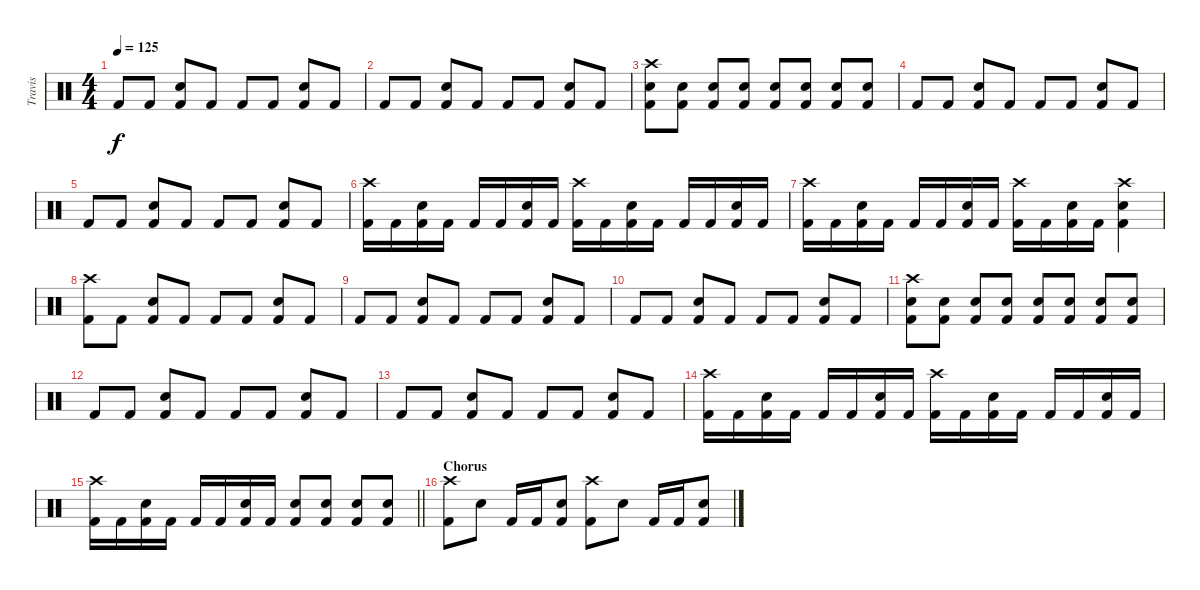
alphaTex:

\track ("Travis" "Travis") {instrument percussion}
\staff {score}
\articulation defaults
\ts (4 4)
\tempo 125
\clef neutral
\ks c "Kick (hit) 2".8{dy f} "Kick (hit) 2".8
("Snare (hit) 2" "Kick (hit) 2").8 "Kick (hit) 2".8 "Kick (hit) 2".8 "Kick (hit) 2".8 ("Snare (hit) 2" "Kick (hit) 2").8 "Kick (hit) 2".8 |
"Kick (hit) 2".8 "Kick (hit) 2".8 ("Snare (hit) 2" "Kick (hit) 2").8 "Kick (hit) 2".8 "Kick (hit) 2".8 "Kick (hit) 2".8 ("Snare (hit) 2" "Kick (hit) 2").8 "Kick (hit) 2".8 |
("Crash high (hit)" "Snare (hit) 2" "Kick (hit) 2").8 ("Snare (hit) 2" "Kick (hit) 2").8 ("Snare (hit) 2" "Kick (hit) 2").8 ("Snare (hit) 2" "Kick (hit) 2").8 ("Snare (hit) 2" "Kick (hit) 2").8 ("Snare (hit) 2" "Kick (hit) 2").8 ("Snare (hit) 2" "Kick (hit) 2").8 ("Snare (hit) 2" "Kick (hit) 2").8 |
"Kick (hit) 2".8 "Kick (hit) 2".8 ("Snare (hit) 2" "Kick (hit) 2").8 "Kick (hit) 2".8 "Kick (hit) 2".8 "Kick (hit) 2".8 ("Snare (hit) 2" "Kick (hit) 2").8 "Kick (hit) 2".8 |
"Kick (hit) 2".8 "Kick (hit) 2".8 ("Snare (hit) 2" "Kick (hit) 2").8 "Kick (hit) 2".8 "Kick (hit) 2".8 "Kick (hit) 2".8 ("Snare (hit) 2" "Kick (hit) 2").8 "Kick (hit) 2".8 |
("Crash high (hit)" "Kick (hit) 2").16 "Kick (hit) 2".16 ("Snare (hit) 2" "Kick (hit) 2").16 "Kick (hit) 2".16 "Kick (hit) 2".16 "Kick (hit) 2".16 ("Snare (hit) 2" "Kick (hit) 2").16 "Kick (hit) 2".16 ("Crash high (hit)" "Kick (hit) 2").16 "Kick (hit) 2".16 ("Snare (hit) 2" "Kick (hit) 2").16 "Kick (hit) 2".16 "Kick (hit) 2".16 "Kick (hit) 2".16 ("Snare (hit) 2" "Kick (hit) 2").16 "Kick (hit) 2".16 |
("Crash high (hit)" "Kick (hit) 2").16 "Kick (hit) 2".16 ("Snare (hit) 2" "Kick (hit) 2").16 "Kick (hit) 2".16 "Kick (hit) 2".16 "Kick (hit) 2".16 ("Snare (hit) 2" "Kick (hit) 2").16 "Kick (hit) 2".16 ("Crash high (hit)" "Kick (hit) 2").16 "Kick (hit) 2".16 ("Snare (hit) 2" "Kick (hit) 2").16 "Kick (hit) 2".16 ("Crash high (hit)" "Snare (hit) 2" "Kick (hit) 2").4 |
("Crash high (hit)" "Kick (hit) 2").8 "Kick (hit) 2".8 ("Snare (hit) 2" "Kick (hit) 2").8 "Kick (hit) 2".8 "Kick (hit) 2".8 "Kick (hit) 2".8 ("Snare (hit) 2" "Kick (hit) 2").8 "Kick (hit) 2".8 |
"Kick (hit) 2".8 "Kick (hit) 2".8 ("Snare (hit) 2" "Kick (hit) 2").8 "Kick (hit) 2".8 "Kick (hit) 2".8 "Kick (hit) 2".8 ("Snare (hit) 2" "Kick (hit) 2").8 "Kick (hit) 2".8 |
"Kick (hit) 2".8 "Kick (hit) 2".8 ("Snare (hit) 2" "Kick (hit) 2").8 "Kick (hit) 2".8 "Kick (hit) 2".8 "Kick (hit) 2".8 ("Snare (hit) 2" "Kick (hit) 2").8 "Kick (hit) 2".8 |
("Crash high (hit)" "Snare (hit) 2" "Kick (hit) 2").8 ("Snare (hit) 2" "Kick (hit) 2").8 ("Snare (hit) 2" "Kick (hit) 2").8 ("Snare (hit) 2" "Kick (hit) 2").8 ("Snare (hit) 2" "Kick (hit) 2").8 ("Snare (hit) 2" "Kick (hit) 2").8 ("Snare (hit) 2" "Kick (hit) 2").8 ("Snare (hit) 2" "Kick (hit) 2").8 |
"Kick (hit) 2".8 "Kick (hit) 2".8 ("Snare (hit) 2" "Kick (hit) 2").8 "Kick (hit) 2".8 "Kick (hit) 2".8 "Kick (hit) 2".8 ("Snare (hit) 2" "Kick (hit) 2").8 "Kick (hit) 2".8 |
"Kick (hit) 2".8 "Kick (hit) 2".8 ("Snare (hit) 2" "Kick (hit) 2").8 "Kick (hit) 2".8 "Kick (hit) 2".8 "Kick (hit) 2".8 ("Snare (hit) 2" "Kick (hit) 2").8 "Kick (hit) 2".8 |
("Crash high (hit)" "Kick (hit) 2").16 "Kick (hit) 2".16 ("Snare (hit) 2" "Kick (hit) 2").16 "Kick (hit) 2".16 "Kick (hit) 2".16 "Kick (hit) 2".16 ("Snare (hit) 2" "Kick (hit) 2").16 "Kick (hit) 2".16 ("Crash high (hit)" "Kick (hit) 2").16 "Kick (hit) 2".16 ("Snare (hit) 2" "Kick (hit) 2").16 "Kick (hit) 2".16 "Kick (hit) 2".16 "Kick (hit) 2".16 ("Snare (hit) 2" "Kick (hit) 2").16 "Kick (hit) 2".16 |
\barLineRight lightlight
("Crash high (hit)" "Kick (hit) 2").16 "Kick (hit) 2".16 ("Snare (hit) 2" "Kick (hit) 2").16 "Kick (hit) 2".16 "Kick (hit) 2".16 "Kick (hit) 2".16 ("Snare (hit) 2" "Kick (hit) 2").16 "Kick (hit) 2".16 ("Snare (hit) 2" "Kick (hit) 2").8 ("Snare (hit) 2" "Kick (hit) 2").8 ("Snare (hit) 2" "Kick (hit) 2").8 ("Snare (hit) 2" "Kick (hit) 2").8 |
\section ("" "Chorus")
("Crash high (hit)" "Kick (hit) 2").8 "Snare (hit) 2".8 "Kick (hit) 2".16 "Kick (hit) 2".16 ("Snare (hit) 2" "Kick (hit) 2").8 ("Crash high (hit)" "Kick (hit) 2").8 "Snare (hit) 2".8 "Kick (hit) 2".16 "Kick (hit) 2".16 ("Snare (hit) 2" "Kick (hit) 2").8
